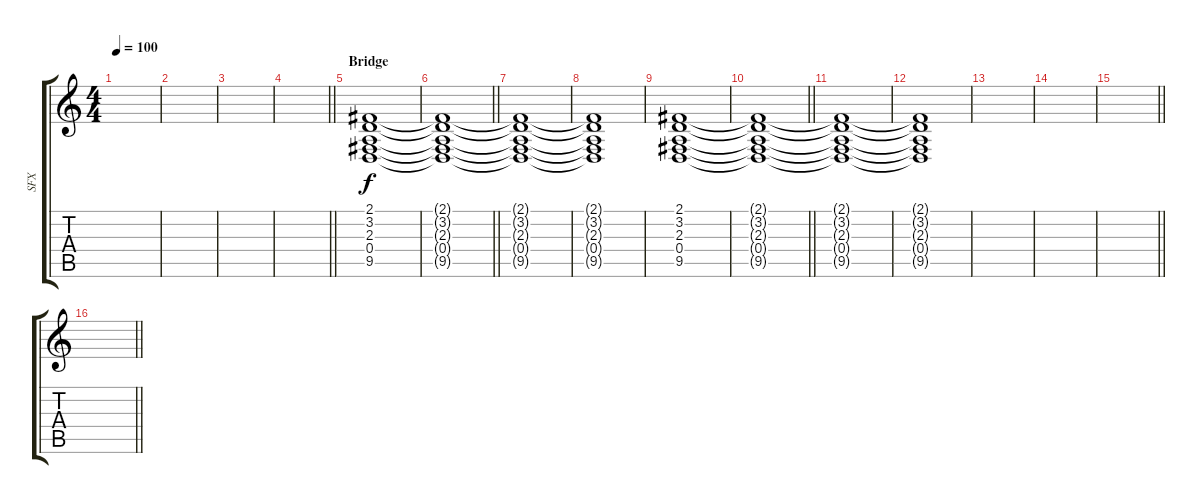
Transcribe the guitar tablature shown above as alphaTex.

\track ("SFX" "SFX") {instrument pad2warm}
\staff {score tabs}
\tuning (E4 B3 G3 D3 A2 E2) {hide}
\ts (4 4)
\tempo 100
\clef g2
\ks c
|
|
|
\barLineRight lightlight
|
\section ("" "Bridge")
(2.1 3.2 2.3 0.4 9.5).1 |
\barLineRight lightlight
(2.1{t} 3.2{t} 2.3{t} 0.4{t} 9.5{t}).1 |
(2.1{t} 3.2{t} 2.3{t} 0.4{t} 9.5{t}).1 |
(2.1{t} 3.2{t} 2.3{t} 0.4{t} 9.5{t}).1 |
(2.1 3.2 2.3 0.4 9.5).1 |
\barLineRight lightlight
(2.1{t} 3.2{t} 2.3{t} 0.4{t} 9.5{t}).1 |
(2.1{t} 3.2{t} 2.3{t} 0.4{t} 9.5{t}).1 |
(2.1{t} 3.2{t} 2.3{t} 0.4{t} 9.5{t}).1{volume 0} |
|
|
\barLineRight lightlight
|
\barLineRight lightlight
